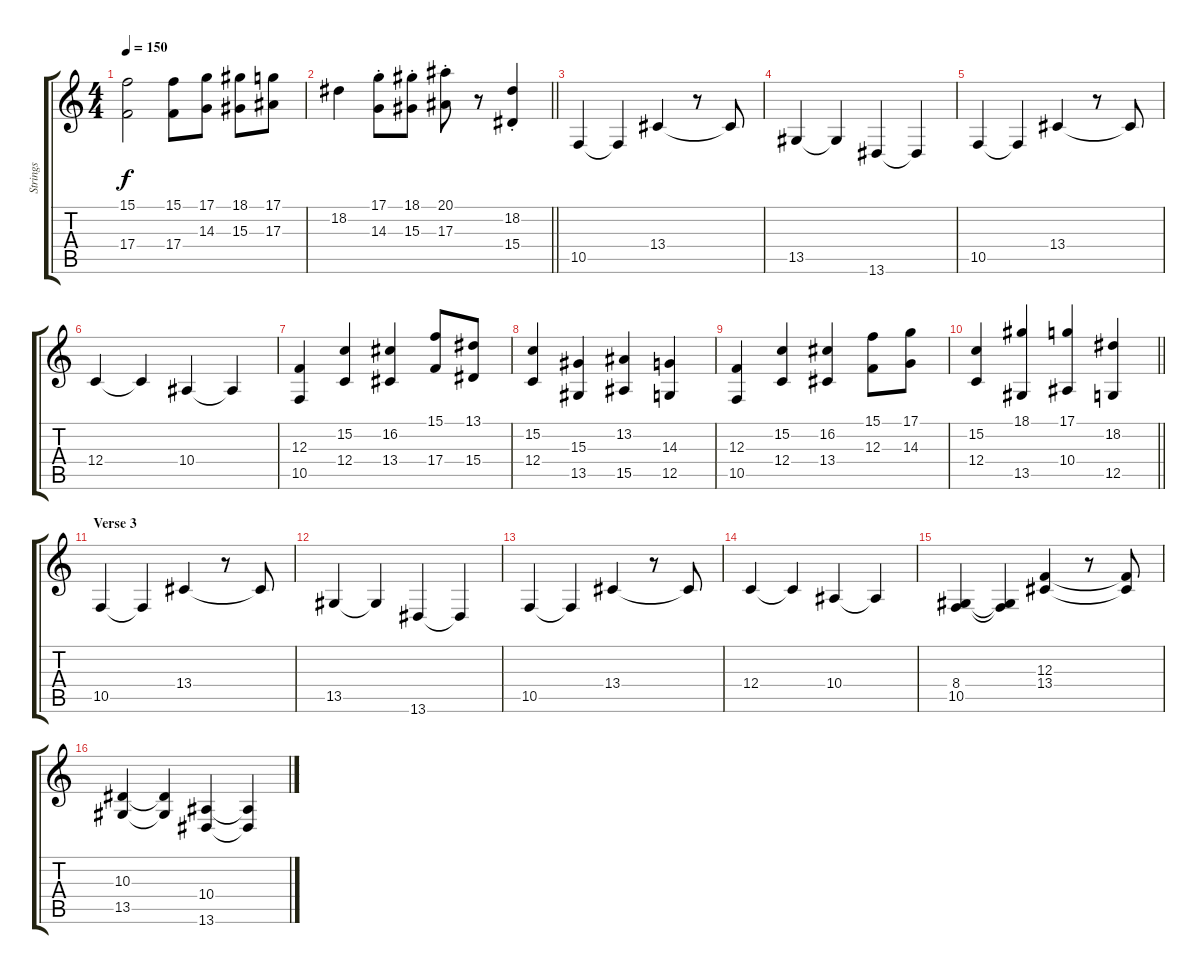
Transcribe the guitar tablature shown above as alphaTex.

\track ("Strings" "Strings") {instrument stringensemble1}
\staff {score tabs}
\tuning (D4 A3 F3 C3 G2 D2) {hide}
\ts (4 4)
\tempo 150
\clef g2
\ks c
(15.1 17.4).2{dy f} (15.1 17.4).8 (17.1 14.3).8 (18.1 15.3).8 (17.1 17.3).8 |
\barLineRight lightlight
18.2.4 (17.1{st} 14.3{st}).8 (18.1{st} 15.3{st}).8 (20.1{st} 17.3{st}).8 r.8 (18.2{st} 15.4{st}).4 |
\section ("" "")
10.5.4 10.5{t}.4 13.4.4 r.8 13.4{t}.8 |
13.5.4 13.5{t}.4 13.6.4 13.6{t}.4 |
10.5.4 10.5{t}.4 13.4.4 r.8 13.4{t}.8 |
12.4.4 12.4{t}.4 10.4.4 10.4{t}.4 |
(12.3 10.5).4 (15.2 12.4).4 (16.2 13.4).4 (15.1 17.4).8 (13.1 15.4).8 |
(15.2 12.4).4 (15.3 13.5).4 (13.2 15.5).4 (14.3 12.5).4 |
(12.3 10.5).4 (15.2 12.4).4 (16.2 13.4).4 (15.1 12.3).8 (17.1 14.3).8 |
\barLineRight lightlight
(15.2 12.4).4 (18.1 13.5).4 (17.1 10.4).4 (18.2 12.5).4 |
\section ("" "Verse 3")
10.5.4 10.5{t}.4 13.4.4 r.8 13.4{t}.8 |
13.5.4 13.5{t}.4 13.6.4 13.6{t}.4 |
10.5.4 10.5{t}.4 13.4.4 r.8 13.4{t}.8 |
12.4.4 12.4{t}.4 10.4.4 10.4{t}.4 |
(8.4 10.5).4 (8.4{t} 10.5{t}).4 (12.3 13.4).4 r.8 (12.3{t} 13.4{t}).8 |
(10.3 13.5).4 (10.3{t} 13.5{t}).4 (10.4 13.6).4 (10.4{t} 13.6{t}).4
